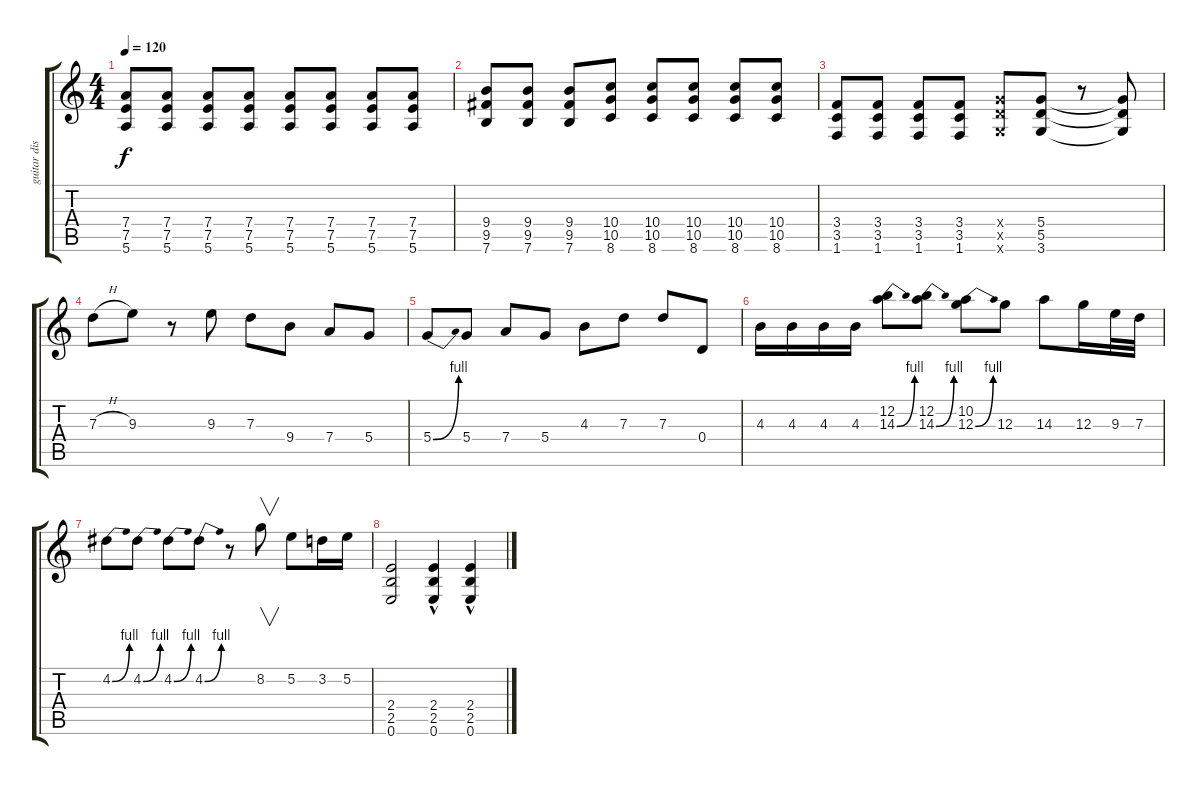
\track ("guitar disto" "guitar dis") {instrument distortionguitar}
\staff {score tabs}
\tuning (E4 B3 G3 D3 A2 E2) {hide}
\ts (4 4)
\tempo 120
\clef g2
\ks c
(7.4 7.5 5.6).8{dy f} (7.4 7.5 5.6).8 (7.4 7.5 5.6).8 (7.4 7.5 5.6).8 (7.4 7.5 5.6).8 (7.4 7.5 5.6).8 (7.4 7.5 5.6).8 (7.4 7.5 5.6).8 |
(9.4 9.5 7.6).8 (9.4 9.5 7.6).8 (9.4 9.5 7.6).8 (10.4 10.5 8.6).8 (10.4 10.5 8.6).8 (10.4 10.5 8.6).8 (10.4 10.5 8.6).8 (10.4 10.5 8.6).8 |
(3.4 3.5 1.6).8 (3.4 3.5 1.6).8 (3.4 3.5 1.6).8 (3.4 3.5 1.6).8 (5.4{x} 5.5{x} 3.6{x}).8 (5.4 5.5 3.6).8 r.8 (5.4{t} 5.5{t} 3.6{t}).8 |
7.3{h}.8{volume 16} 9.3.8 r.8 9.3.8 7.3.8 9.4.8 7.4.8 5.4.8 |
5.4{be (bend 0 0 60 4)}.8 5.4.8 7.4.8 5.4.8 4.3.8 7.3.8 7.3.8 0.4.8 |
4.3.16 4.3.16 4.3.16 4.3.16 (12.2 14.3{be (bend 0 0 60 4)}).8 (12.2 14.3{be (bend 0 0 60 4)}).8 (10.2 12.3{be (bend 0 0 60 4)}).8 12.3.8 14.3.8 12.3.16 9.3.32 7.3.32 |
4.2{be (bend 0 0 60 4)}.8 4.2{be (bend 0 0 60 4)}.8 4.2{be (bend 0 0 60 4)}.8 4.2{be (bend 0 0 60 4)}.8 r.8 8.2.8{v} 5.2.8 3.2.16 5.2.16 |
(2.4 2.5 0.6).2 (2.4{hac} 2.5{hac} 0.6{hac}).4 (2.4{hac} 2.5{hac} 0.6{hac}).4
